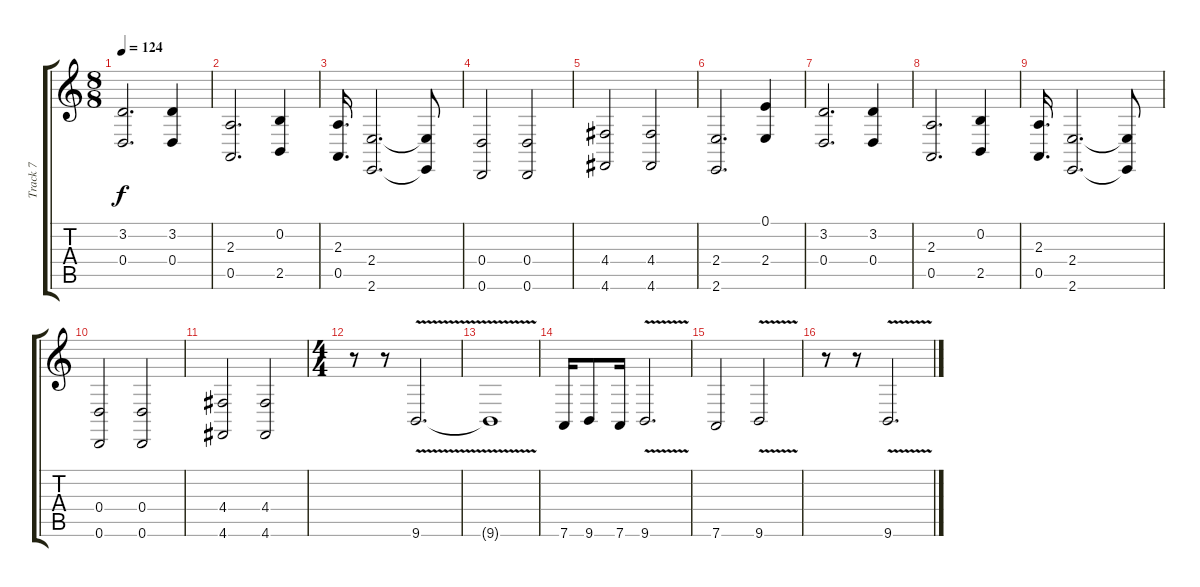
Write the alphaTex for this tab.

\track ("Track 7" "Track 7") {instrument choiraahs}
\staff {score tabs}
\tuning (E4 B3 G3 D3 A2 D2) {hide}
\ts (8 8)
\tempo 124
\clef g2
\ks c
(3.2 0.4).2{d dy f} (3.2 0.4).4 |
(2.3 0.5).2{d} (0.2 2.5).4 |
(2.3 0.5).16{d} (2.4 2.6).2{d} (2.4{t} 2.6{t}).8 |
(0.4 0.6).2 (0.4 0.6).2 |
(4.4 4.6).2 (4.4 4.6).2 |
(2.4 2.6).2{d} (0.1 2.4).4 |
(3.2 0.4).2{d} (3.2 0.4).4 |
(2.3 0.5).2{d} (0.2 2.5).4 |
(2.3 0.5).16{d} (2.4 2.6).2{d} (2.4{t} 2.6{t}).8 |
(0.4 0.6).2 (0.4 0.6).2 |
(4.4 4.6).2 (4.4 4.6).2 |
\ts (4 4)
r.8 r.8 9.6{v}.2{d} |
9.6{t}.1 |
7.6.16 9.6.8 7.6.16 9.6{v}.2{d} |
7.6.2 9.6{v}.2 |
r.8 r.8 9.6{v}.2{d}
